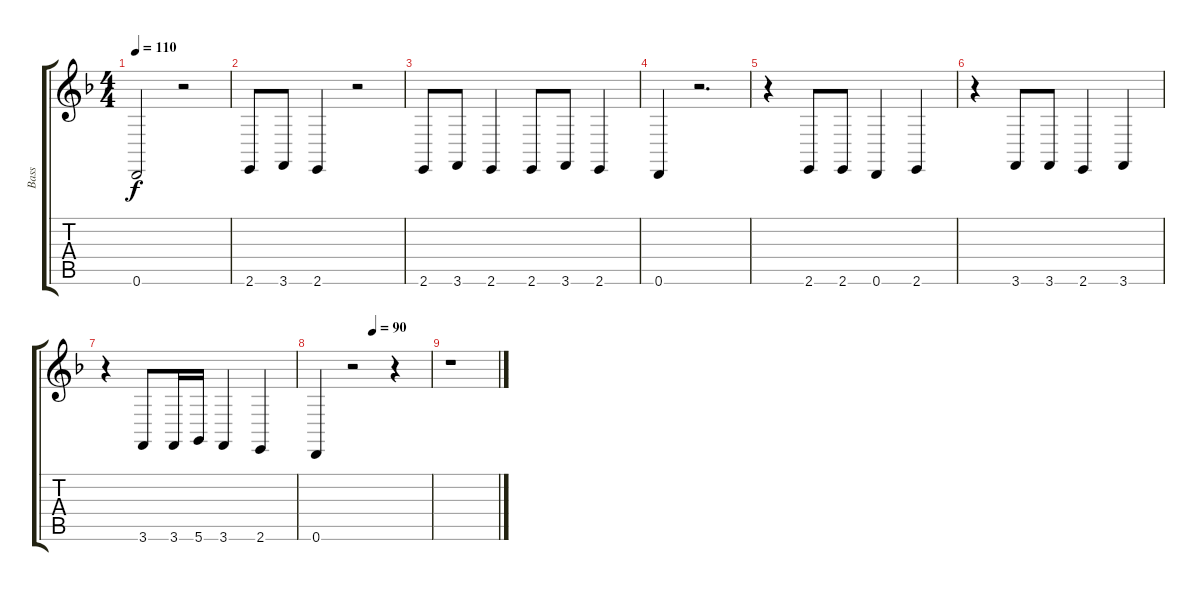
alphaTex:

\track ("Bass" "Bass") {instrument voiceoohs}
\staff {score tabs}
\tuning (D4 A3 F3 C3 G2 D2) {hide}
\ts (4 4)
\tempo 110
\clef g2
\ks dminor
0.6.2{dy f} r.2 |
2.6.8 3.6.8 2.6.4 r.2 |
2.6.8 3.6.8 2.6.4 2.6.8 3.6.8 2.6.4 |
0.6.4 r.2{d} |
r.4 2.6.8 2.6.8 0.6.4 2.6.4 |
r.4 3.6.8 3.6.8 2.6.4 3.6.4 |
r.4 3.6.8 3.6.16 5.6.16 3.6.4 2.6.4 |
\tempo (90 0.5)
0.6.4 r.2 r.4 |
r.1
